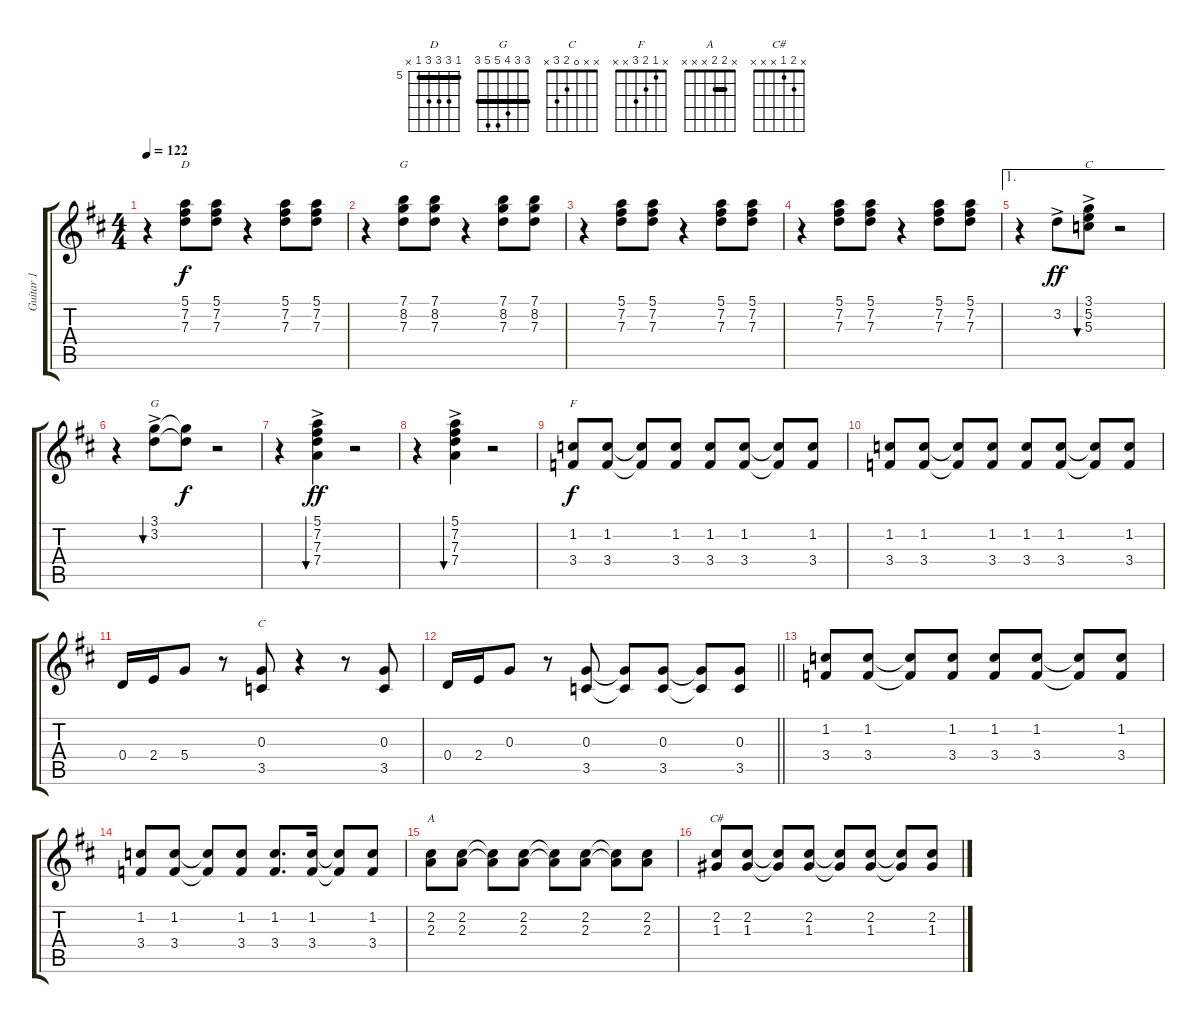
\track ("Guitar 1" "Guitar 1") {instrument electricguitarclean}
\staff {score tabs}
\tuning (E4 B3 G3 D3 A2 E2) {hide}
\chord ("D" 5 7 7 7 5 x) {firstfret 5 barre 5}
\chord ("G" 7 8 7 x x x) {firstfret 7 barre 7}
\chord ("C" 3 5 5 5 3 x) {barre 3}
\chord ("G" 3 3 4 5 5 3) {barre 3}
\chord ("F" x 1 2 3 x x)
\chord ("C" x x 0 2 3 x)
\chord ("A" x 2 2 x x x) {barre 2}
\chord ("C#" x 2 1 x x x)
\ts (4 4)
\tempo 122
\clef g2
\ks d
r.4{dy f} (5.1 7.2 7.3).8{ch "D"} (5.1 7.2 7.3).8 r.4 (5.1 7.2 7.3).8 (5.1 7.2 7.3).8 |
r.4 (7.1 8.2 7.3).8{ch "G"} (7.1 8.2 7.3).8 r.4 (7.1 8.2 7.3).8 (7.1 8.2 7.3).8 |
r.4 (5.1 7.2 7.3).8 (5.1 7.2 7.3).8 r.4 (5.1 7.2 7.3).8 (5.1 7.2 7.3).8 |
r.4 (5.1 7.2 7.3).8 (5.1 7.2 7.3).8 r.4 (5.1 7.2 7.3).8 (5.1 7.2 7.3).8 |
\ae 1
r.4 3.2{ac}.8{dy ff} (3.1{ac} 5.2{ac} 5.3{ac}).8{bu 30 ch "C"} r.2 |
r.4 (3.1{ac} 3.2{ac}).8{bu 30 ch "G"} (3.1{t} 3.2{t}).8{dy f} r.2 |
r.4 (5.1{ac} 7.2{ac} 7.3{ac} 7.4).4{bu 30 dy ff} r.2 |
r.4 (5.1{ac} 7.2{ac} 7.3{ac} 7.4).4{bu 30} r.2 |
(1.2 3.4).8{ch "F" dy f} (1.2 3.4).8 (1.2{t} 3.4{t}).8 (1.2 3.4).8 (1.2 3.4).8 (1.2 3.4).8 (1.2{t} 3.4{t}).8 (1.2 3.4).8 |
(1.2 3.4).8 (1.2 3.4).8 (1.2{t} 3.4{t}).8 (1.2 3.4).8 (1.2 3.4).8 (1.2 3.4).8 (1.2{t} 3.4{t}).8 (1.2 3.4).8 |
0.4.16 2.4.16 5.4.8 r.8 (0.3 3.5).8{ch "C"} r.4 r.8 (0.3 3.5).8 |
\barLineRight lightlight
0.4.16 2.4.16 0.3.8 r.8 (0.3 3.5).8 (0.3{t} 3.5{t}).8 (0.3 3.5).8 (0.3{t} 3.5{t}).8 (0.3 3.5).8 |
(1.2 3.4).8 (1.2 3.4).8 (1.2{t} 3.4{t}).8 (1.2 3.4).8 (1.2 3.4).8 (1.2 3.4).8 (1.2{t} 3.4{t}).8 (1.2 3.4).8 |
(1.2 3.4).8 (1.2 3.4).8 (1.2{t} 3.4{t}).8 (1.2 3.4).8 (1.2 3.4).8{d} (1.2 3.4).16 (1.2{t} 3.4{t}).8 (1.2 3.4).8 |
(2.2 2.3).8{ch "A"} (2.2 2.3).8 (2.2{t} 2.3{t}).8 (2.2 2.3).8 (2.2{t} 2.3{t}).8 (2.2 2.3).8 (2.2{t} 2.3{t}).8 (2.2 2.3).8 |
(2.2 1.3).8{ch "C#"} (2.2 1.3).8 (2.2{t} 1.3{t}).8 (2.2 1.3).8 (2.2{t} 1.3{t}).8 (2.2 1.3).8 (2.2{t} 1.3{t}).8 (2.2 1.3).8
